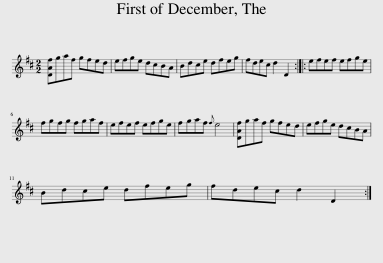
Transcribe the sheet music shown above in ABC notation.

X:1
L:1/8
M:2/2
I:linebreak $
K:D
V:1 treble
V:1
 [DAf]gaf gfed | efge dcBA | Bdce dfeg | fdec d2 D2 :: efef efge |$ %5
 fgfg fgaf | efef efge | fgaf{f} e4 | [DAf]gaf gfed | efge dcBA |$ %10
 Bdce dfeg | fdec d2 D2 :| %12
